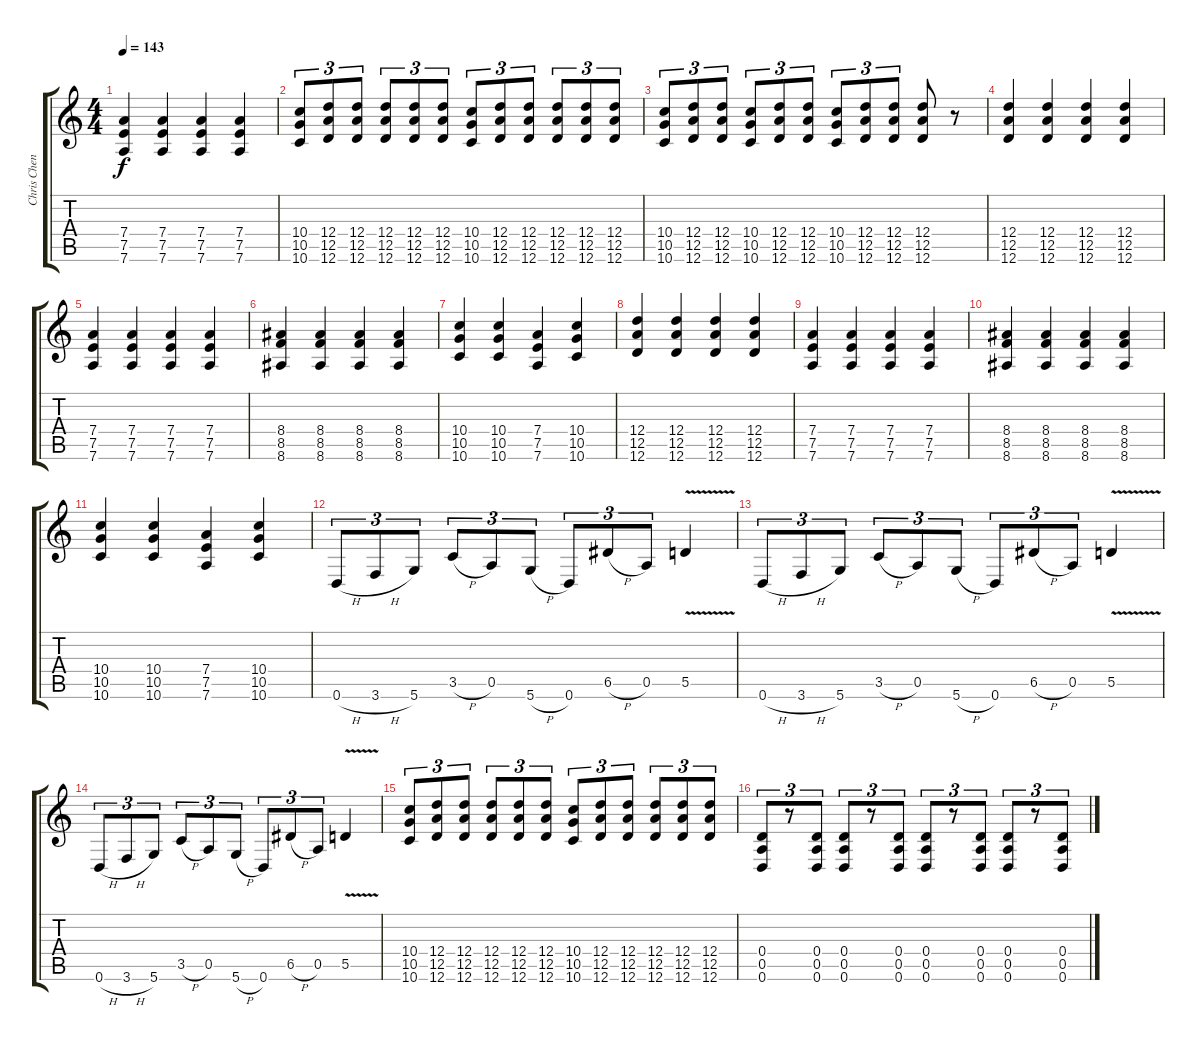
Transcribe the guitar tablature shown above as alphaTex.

\track ("Chris Cheney" "Chris Chen") {instrument distortionguitar}
\staff {score tabs}
\tuning (E4 B3 G3 D3 A2 D2) {hide}
\ts (4 4)
\tempo 143
\clef g2
\ks c
(7.4 7.5 7.6).4{dy f} (7.4 7.5 7.6).4 (7.4 7.5 7.6).4 (7.4 7.5 7.6).4 |
(10.4 10.5 10.6).8{tu (3 2)} (12.4 12.5 12.6).8{tu (3 2)} (12.4 12.5 12.6).8{tu (3 2)} (12.4 12.5 12.6).8{tu (3 2)} (12.4 12.5 12.6).8{tu (3 2)} (12.4 12.5 12.6).8{tu (3 2)} (10.4 10.5 10.6).8{tu (3 2)} (12.4 12.5 12.6).8{tu (3 2)} (12.4 12.5 12.6).8{tu (3 2)} (12.4 12.5 12.6).8{tu (3 2)} (12.4 12.5 12.6).8{tu (3 2)} (12.4 12.5 12.6).8{tu (3 2)} |
(10.4 10.5 10.6).8{tu (3 2)} (12.4 12.5 12.6).8{tu (3 2)} (12.4 12.5 12.6).8{tu (3 2)} (10.4 10.5 10.6).8{tu (3 2)} (12.4 12.5 12.6).8{tu (3 2)} (12.4 12.5 12.6).8{tu (3 2)} (10.4 10.5 10.6).8{tu (3 2)} (12.4 12.5 12.6).8{tu (3 2)} (12.4 12.5 12.6).8{tu (3 2)} (12.4 12.5 12.6).8 r.8 |
(12.4 12.5 12.6).4 (12.4 12.5 12.6).4 (12.4 12.5 12.6).4 (12.4 12.5 12.6).4 |
(7.4 7.5 7.6).4 (7.4 7.5 7.6).4 (7.4 7.5 7.6).4 (7.4 7.5 7.6).4 |
(8.4 8.5 8.6).4 (8.4 8.5 8.6).4 (8.4 8.5 8.6).4 (8.4 8.5 8.6).4 |
(10.4 10.5 10.6).4 (10.4 10.5 10.6).4 (7.4 7.5 7.6).4 (10.4 10.5 10.6).4 |
(12.4 12.5 12.6).4 (12.4 12.5 12.6).4 (12.4 12.5 12.6).4 (12.4 12.5 12.6).4 |
(7.4 7.5 7.6).4 (7.4 7.5 7.6).4 (7.4 7.5 7.6).4 (7.4 7.5 7.6).4 |
(8.4 8.5 8.6).4 (8.4 8.5 8.6).4 (8.4 8.5 8.6).4 (8.4 8.5 8.6).4 |
(10.4 10.5 10.6).4 (10.4 10.5 10.6).4 (7.4 7.5 7.6).4 (10.4 10.5 10.6).4 |
0.6{h}.8{tu (3 2)} 3.6{h}.8{tu (3 2)} 5.6.8{tu (3 2)} 3.5{h}.8{tu (3 2)} 0.5.8{tu (3 2)} 5.6{h}.8{tu (3 2)} 0.6.8{tu (3 2)} 6.5{h}.8{tu (3 2)} 0.5.8{tu (3 2)} 5.5{v}.4 |
0.6{h}.8{tu (3 2)} 3.6{h}.8{tu (3 2)} 5.6.8{tu (3 2)} 3.5{h}.8{tu (3 2)} 0.5.8{tu (3 2)} 5.6{h}.8{tu (3 2)} 0.6.8{tu (3 2)} 6.5{h}.8{tu (3 2)} 0.5.8{tu (3 2)} 5.5{v}.4 |
0.6{h}.8{tu (3 2)} 3.6{h}.8{tu (3 2)} 5.6.8{tu (3 2)} 3.5{h}.8{tu (3 2)} 0.5.8{tu (3 2)} 5.6{h}.8{tu (3 2)} 0.6.8{tu (3 2)} 6.5{h}.8{tu (3 2)} 0.5.8{tu (3 2)} 5.5{v}.4 |
(10.4 10.5 10.6).8{tu (3 2)} (12.4 12.5 12.6).8{tu (3 2)} (12.4 12.5 12.6).8{tu (3 2)} (12.4 12.5 12.6).8{tu (3 2)} (12.4 12.5 12.6).8{tu (3 2)} (12.4 12.5 12.6).8{tu (3 2)} (10.4 10.5 10.6).8{tu (3 2)} (12.4 12.5 12.6).8{tu (3 2)} (12.4 12.5 12.6).8{tu (3 2)} (12.4 12.5 12.6).8{tu (3 2)} (12.4 12.5 12.6).8{tu (3 2)} (12.4 12.5 12.6).8{tu (3 2)} |
(0.4 0.5 0.6).8{tu (3 2)} r.8{tu (3 2)} (0.4 0.5 0.6).8{tu (3 2)} (0.4 0.5 0.6).8{tu (3 2)} r.8{tu (3 2)} (0.4 0.5 0.6).8{tu (3 2)} (0.4 0.5 0.6).8{tu (3 2)} r.8{tu (3 2)} (0.4 0.5 0.6).8{tu (3 2)} (0.4 0.5 0.6).8{tu (3 2)} r.8{tu (3 2)} (0.4 0.5 0.6).8{tu (3 2)}
